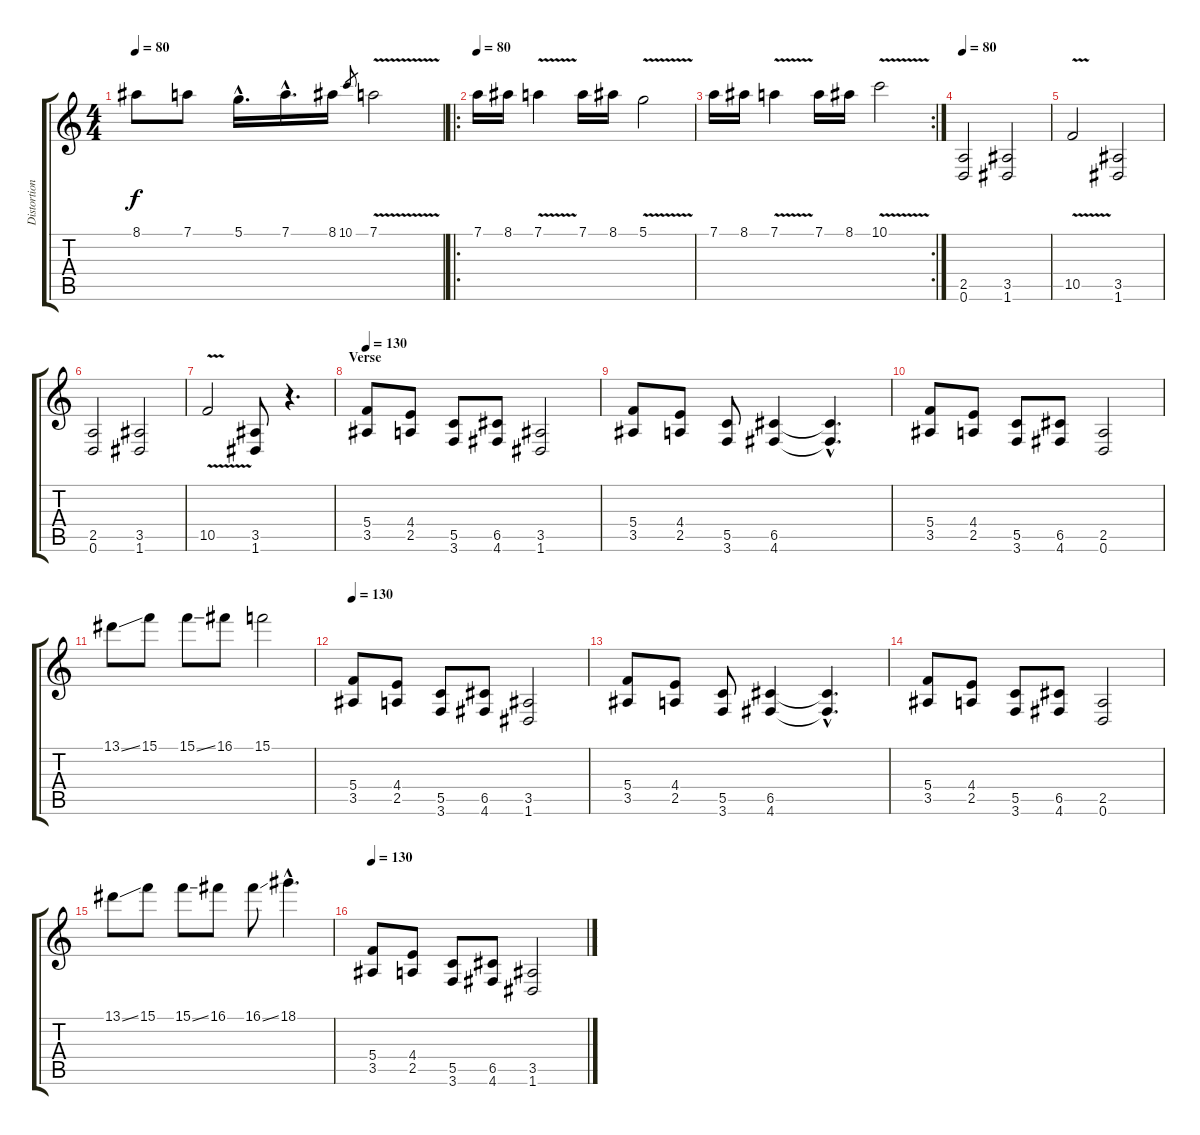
\track ("Distortion Guitar2" "Distortion") {instrument distortionguitar}
\staff {score tabs}
\tuning (D4 A3 F3 C3 G2 D2) {hide}
\ts (4 4)
\tempo 80
\clef g2
\ks c
8.1.8{dy f} 7.1.8 5.1{hac}.16{d} 7.1{hac}.16{d} 8.1.16 10.1.8{gr} 7.1{v}.2 |
\ro
\tempo 80
7.1.16 8.1.16 7.1{v}.4 7.1.16 8.1.16 5.1{v}.2 |
\rc 2
7.1.16 8.1.16 7.1{v}.4 7.1.16 8.1.16 10.1{v}.2 |
\tempo 80
(2.5 0.6).2 (3.5 1.6).2 |
10.5{v}.2 (3.5 1.6).2 |
(2.5 0.6).2 (3.5 1.6).2 |
10.5{v}.2 (3.5 1.6).8 r.4{d} |
\section ("" "Verse")
\tempo 130
(5.4 3.5).8 (4.4 2.5).8 (5.5 3.6).8 (6.5 4.6).8 (3.5 1.6).2 |
(5.4 3.5).8 (4.4 2.5).8 (5.5 3.6).8 (6.5 4.6).4 (6.5{hac t} 4.6{hac t}).4{d} |
(5.4 3.5).8 (4.4 2.5).8 (5.5 3.6).8 (6.5 4.6).8 (2.5 0.6).2 |
13.1{ss}.8 15.1.8 15.1{ss}.8 16.1.8 15.1.2 |
\tempo 130
(5.4 3.5).8 (4.4 2.5).8 (5.5 3.6).8 (6.5 4.6).8 (3.5 1.6).2 |
(5.4 3.5).8 (4.4 2.5).8 (5.5 3.6).8 (6.5 4.6).4 (6.5{hac t} 4.6{hac t}).4{d} |
(5.4 3.5).8 (4.4 2.5).8 (5.5 3.6).8 (6.5 4.6).8 (2.5 0.6).2 |
13.1{ss}.8 15.1.8 15.1{ss}.8 16.1.8 16.1{ss}.8 18.1{hac}.4{d} |
\tempo 130
(5.4 3.5).8 (4.4 2.5).8 (5.5 3.6).8 (6.5 4.6).8 (3.5 1.6).2
